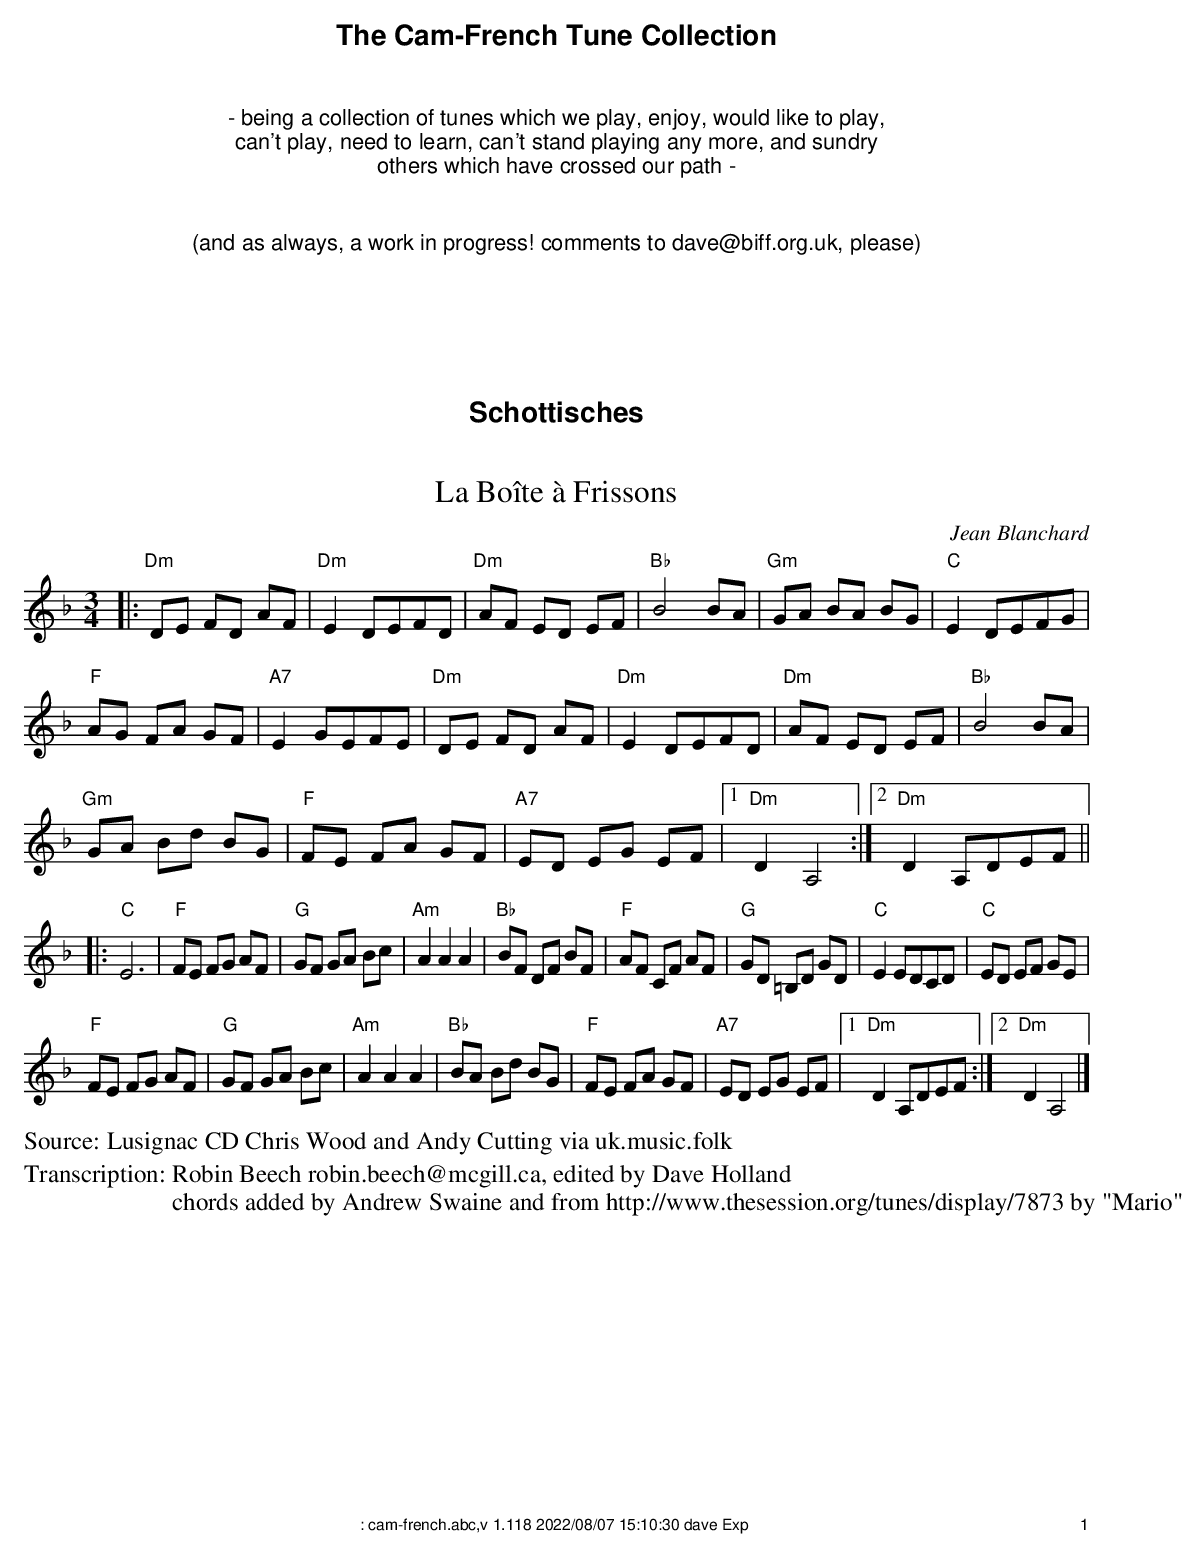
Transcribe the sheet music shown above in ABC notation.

X:1
T:La Bo\^ite \`a Frissons
C:Jean Blanchard
M:3/4
L:1/8
K:Dm
|: "Dm"DE FD AF | "Dm"E2 DEFD | "Dm"AF ED EF | "Bb"B4 BA | "Gm"GA BA BG | "C"E2 DEFG |
"F"AG FA GF | "A7"E2 GEFE | "Dm"DE FD AF | "Dm"E2 DEFD | "Dm"AF ED EF | "Bb"B4 BA |
"Gm"GA Bd BG | "F"FE FA GF | "A7"ED EG EF |1 "Dm"D2 A,4 :|2 "Dm"D2 A,DEF ||
|: "C"E6 | "F"FE FG AF| "G"GF GA Bc| "Am"A2 A2 A2| "Bb"BF DF BF| "F"AF CF AF| "G"GD =B,D GD | "C"E2 EDCD | "C"ED EF GE |
"F"FE FG AF | "G"GF GA Bc | "Am"A2 A2 A2 | "Bb"BA Bd BG | "F"FE FA GF| "A7"ED EG EF|1 "Dm"D2 A,DEF :|2 "Dm"D2 A,4 |]
